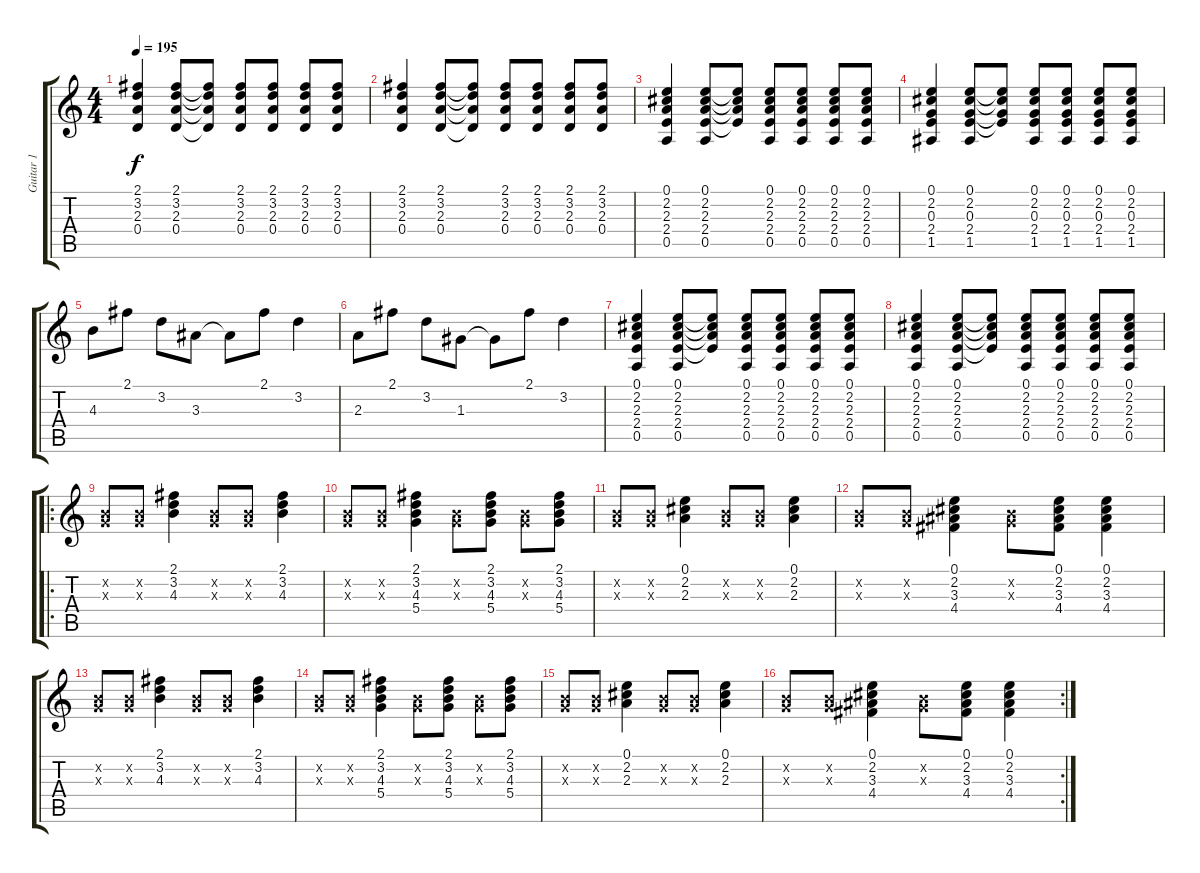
\track ("Guitar 1" "Guitar 1") {instrument acousticguitarnylon}
\staff {score tabs}
\tuning (E4 B3 G3 D3 A2 E2) {hide}
\ts (4 4)
\tempo 195
\clef g2
\ks c
(2.1 3.2 2.3 0.4).4{dy f} (2.1 3.2 2.3 0.4).8 (2.1{t} 3.2{t} 2.3{t} 0.4{t}).8 (2.1 3.2 2.3 0.4).8 (2.1 3.2 2.3 0.4).8 (2.1 3.2 2.3 0.4).8 (2.1 3.2 2.3 0.4).8 |
(2.1 3.2 2.3 0.4).4 (2.1 3.2 2.3 0.4).8 (2.1{t} 3.2{t} 2.3{t} 0.4{t}).8 (2.1 3.2 2.3 0.4).8 (2.1 3.2 2.3 0.4).8 (2.1 3.2 2.3 0.4).8 (2.1 3.2 2.3 0.4).8 |
(0.1 2.2 2.3 2.4 0.5).4 (0.1 2.2 2.3 2.4 0.5).8 (0.1{t} 2.2{t} 2.3{t} 2.4{t}).8 (0.1 2.2 2.3 2.4 0.5).8 (0.1 2.2 2.3 2.4 0.5).8 (0.1 2.2 2.3 2.4 0.5).8 (0.1 2.2 2.3 2.4 0.5).8 |
(0.1 2.2 0.3 2.4 1.5).4 (0.1 2.2 0.3 2.4 1.5).8 (0.1{t} 2.2{t} 0.3{t} 2.4{t}).8 (0.1 2.2 0.3 2.4 1.5).8 (0.1 2.2 0.3 2.4 1.5).8 (0.1 2.2 0.3 2.4 1.5).8 (0.1 2.2 0.3 2.4 1.5).8 |
4.3.8 2.1.8 3.2.8 3.3.8 3.3{t}.8 2.1.8 3.2.4 |
2.3.8 2.1.8 3.2.8 1.3.8 1.3{t}.8 2.1.8 3.2.4 |
(0.1 2.2 2.3 2.4 0.5).4 (0.1 2.2 2.3 2.4 0.5).8 (0.1{t} 2.2{t} 2.3{t} 2.4{t}).8 (0.1 2.2 2.3 2.4 0.5).8 (0.1 2.2 2.3 2.4 0.5).8 (0.1 2.2 2.3 2.4 0.5).8 (0.1 2.2 2.3 2.4 0.5).8 |
(0.1 2.2 2.3 2.4 0.5).4 (0.1 2.2 2.3 2.4 0.5).8 (0.1{t} 2.2{t} 2.3{t} 2.4{t}).8 (0.1 2.2 2.3 2.4 0.5).8 (0.1 2.2 2.3 2.4 0.5).8 (0.1 2.2 2.3 2.4 0.5).8 (0.1 2.2 2.3 2.4 0.5).8 |
\ro
(0.2{x} 0.3{x}).8 (0.2{x} 0.3{x}).8 (2.1 3.2 4.3).4 (0.2{x} 0.3{x}).8 (0.2{x} 0.3{x}).8 (2.1 3.2 4.3).4 |
(0.2{x} 0.3{x}).8 (0.2{x} 0.3{x}).8 (2.1 3.2 4.3 5.4).4 (0.2{x} 0.3{x}).8 (2.1 3.2 4.3 5.4).8 (0.2{x} 0.3{x}).8 (2.1 3.2 4.3 5.4).8 |
(0.2{x} 0.3{x}).8 (0.2{x} 0.3{x}).8 (0.1 2.2 2.3).4 (0.2{x} 0.3{x}).8 (0.2{x} 0.3{x}).8 (0.1 2.2 2.3).4 |
(0.2{x} 0.3{x}).8 (0.2{x} 0.3{x}).8 (0.1 2.2 3.3 4.4).4 (0.2{x} 0.3{x}).8 (0.1 2.2 3.3 4.4).8 (0.1 2.2 3.3 4.4).4 |
(0.2{x} 0.3{x}).8 (0.2{x} 0.3{x}).8 (2.1 3.2 4.3).4 (0.2{x} 0.3{x}).8 (0.2{x} 0.3{x}).8 (2.1 3.2 4.3).4 |
(0.2{x} 0.3{x}).8 (0.2{x} 0.3{x}).8 (2.1 3.2 4.3 5.4).4 (0.2{x} 0.3{x}).8 (2.1 3.2 4.3 5.4).8 (0.2{x} 0.3{x}).8 (2.1 3.2 4.3 5.4).8 |
(0.2{x} 0.3{x}).8 (0.2{x} 0.3{x}).8 (0.1 2.2 2.3).4 (0.2{x} 0.3{x}).8 (0.2{x} 0.3{x}).8 (0.1 2.2 2.3).4 |
\rc 2
(0.2{x} 0.3{x}).8 (0.2{x} 0.3{x}).8 (0.1 2.2 3.3 4.4).4 (0.2{x} 0.3{x}).8 (0.1 2.2 3.3 4.4).8 (0.1 2.2 3.3 4.4).4
